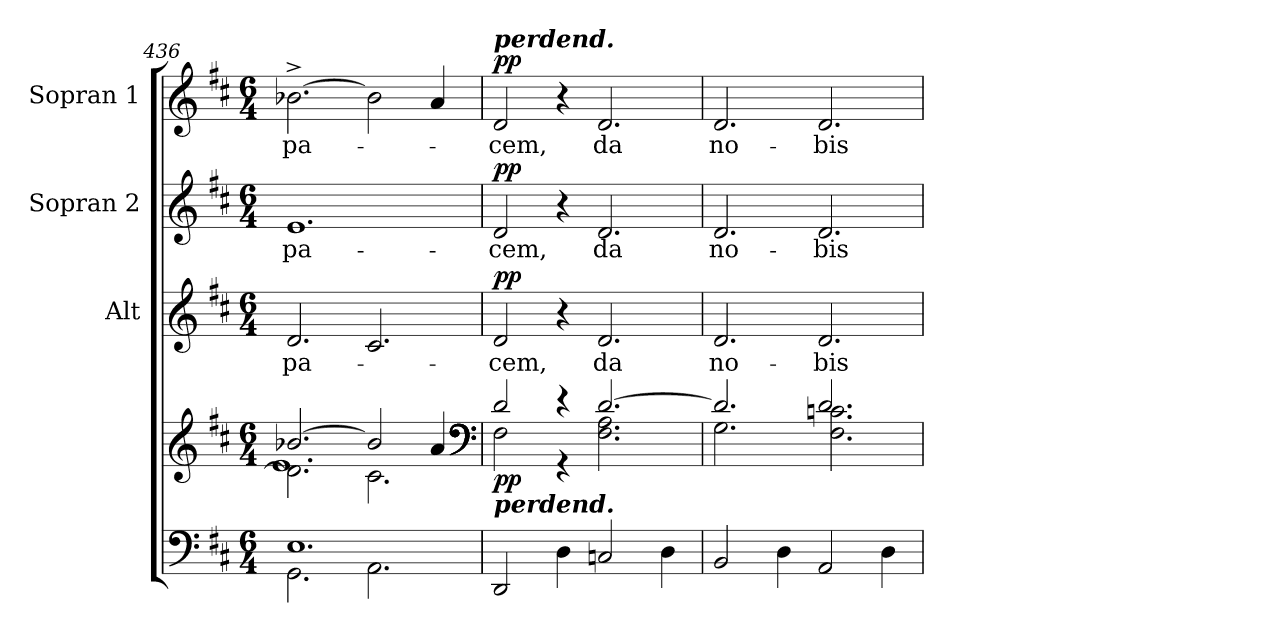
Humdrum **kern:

**kern	**kern	**dynam	**kern	**text	**dynam	**kern	**text	**dynam	**kern	**text	**dynam
*part4	*part4	*part4	*part3	*part3	*part3	*part2	*part2	*part2	*part1	*part1	*part1
*staff5	*staff4	*staff4/5	*staff3	*staff3	*staff3	*staff2	*staff2	*staff2	*staff1	*staff1	*staff1
*	*	*	*I"Alt	*	*	*I"Sopran 2	*	*	*I"Sopran 1	*	*
*	*	*	*I'A.	*	*	*I'S. 2	*	*	*I'S. 1	*	*
!!LO:LB:g=z
*clefF4	*clefG2	*	*clefG2	*	*	*clefG2	*	*	*clefG2	*	*
*k[f#c#]	*k[f#c#]	*	*k[f#c#]	*	*	*k[f#c#]	*	*	*k[f#c#]	*	*
*D:	*D:	*	*D:	*	*	*D:	*	*	*D:	*	*
*M6/4	*M6/4	*	*M6/4	*	*	*M6/4	*	*	*M6/4	*	*
=436	=436	=436	=436	=436	=436	=436	=436	=436	=436	=436	=436
*^	*^	*	*	*	*	*	*	*	*	*	*
*	*	*	*^	*	*	*	*	*	*	*	*	*	*
!	!	!	!	!	!	!	!LO:LY:b	!	!	!LO:LY:b	!	!	!LO:LY:b	!
1.E	2.GG\	[>2.b-X/	2.d\]	1.e	.	2.d/	pa-	.	1.e	pa-	.	[2.b-X^>\	pa-	.
.	2.AA\	2b-/]	2.c#\	.	.	2.c#/	.	.	.	.	.	2b-\]	.	.
.	.	4a/	.	.	.	.	.	.	.	.	.	4a/	.	.
*v	*v	*	*	*	*	*	*	*	*	*	*	*	*	*
*	*v	*v	*v	*	*	*	*	*	*	*	*	*	*
*	*clefF4	*	*	*	*	*	*	*	*	*	*
=437	=437	=437	=437	=437	=437	=437	=437	=437	=437	=437	=437
*	*^	*	*	*	*	*	*	*	*	*	*
!	!	!	!	!	!	!	!	!	!	!LO:TX:a:Bi:t=perdend.	!	!
!	!LO:TX:b:Bi:t=perdend.	!	!	!	!	!	!	!	!	!	!	!
!	!	!	!LO:DY:b	!	!LO:LY:b	!LO:DY:a	!	!LO:LY:b	!LO:DY:a	!	!LO:LY:b	!LO:DY:a
2DD/	2d/	2F#\	pp	2d/	-cem,	pp	2d/	-cem,	pp	2d/	-cem,	pp
4D\	4r	4r	.	4r	.	.	4r	.	.	4r	.	.
!	!	!	!	!	!LO:LY:b	!	!	!LO:LY:b	!	!	!LO:LY:b	!
2Cn/	[>2.d/	2.F#\ 2.A\	.	2.d/	da	.	2.d/	da	.	2.d/	da	.
4D\	.	.	.	.	.	.	.	.	.	.	.	.
=438	=438	=438	=438	=438	=438	=438	=438	=438	=438	=438	=438	=438
!	!	!	!	!	!LO:LY:b	!	!	!LO:LY:b	!	!	!LO:LY:b	!
2BB/	2.d/]	2.G\	.	2.d/	no-	.	2.d/	no-	.	2.d/	no-	.
4D\	.	.	.	.	.	.	.	.	.	.	.	.
!	!	!	!	!	!LO:LY:b	!	!	!LO:LY:b	!	!	!LO:LY:b	!
2AA/	2.d/	2.F#\ 2.cn\	.	2.d/	-bis	.	2.d/	-bis	.	2.d/	-bis	.
4D\	.	.	.	.	.	.	.	.	.	.	.	.
*	*v	*v	*	*	*	*	*	*	*	*	*	*
=	=	=	=	=	=	=	=	=	=	=	=
*-	*-	*-	*-	*-	*-	*-	*-	*-	*-	*-	*-
